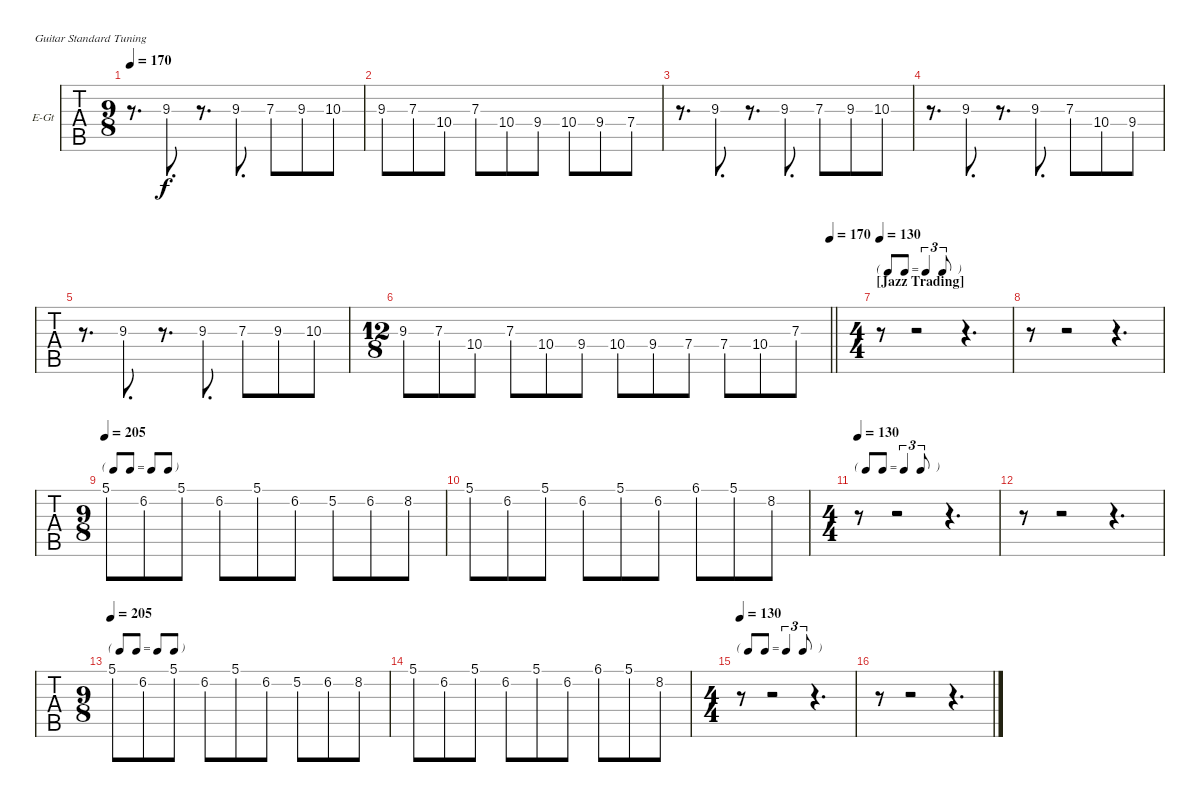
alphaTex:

\bracketExtendMode nobrackets
\firstSystemTrackNameOrientation horizontal
\otherSystemsTrackNameOrientation horizontal
\track ("Stimme 1" "E-Gt") {instrument distortionguitar}
\staff {tabs}
\tuning (E4 B3 G3 D3 A2 E2)
\ts (9 8)
\tempo 170
\clef g2
\ks c
r.8{d dy f} 9.3.8{d} r.8{d} 9.3.8{d} 7.3.8 9.3.8 10.3.8 |
9.3.8 7.3.8 10.4.8 7.3.8 10.4.8 9.4.8 10.4.8 9.4.8 7.4.8 |
r.8{d} 9.3.8{d} r.8{d} 9.3.8{d} 7.3.8 9.3.8 10.3.8 |
r.8{d} 9.3.8{d} r.8{d} 9.3.8{d} 7.3.8 10.4.8 9.4.8 |
r.8{d} 9.3.8{d} r.8{d} 9.3.8{d} 7.3.8 9.3.8 10.3.8 |
\ts (12 8)
\beaming (8 3 3 3 3)
\tempo (170 1)
\barLineRight lightlight
9.3.8 7.3.8 10.4.8 7.3.8 10.4.8 9.4.8 10.4.8 9.4.8 7.4.8 7.4.8 10.4.8 7.3.8 |
\ts (4 4)
\beaming (8 2 2 2 2)
\tf triplet8th
\section ("" "[Jazz Trading]")
\tempo 130
r.8 r.2 r.4{d} |
r.8 r.2 r.4{d} |
\ts (9 8)
\beaming (8 3 3 3)
\tf none
\tempo 205
5.1.8 6.2.8 5.1.8 6.2.8 5.1.8 6.2.8 5.2.8 6.2.8 8.2.8 |
5.1.8 6.2.8 5.1.8 6.2.8 5.1.8 6.2.8 6.1.8 5.1.8 8.2.8 |
\ts (4 4)
\beaming (8 2 2 2 2)
\tf triplet8th
\tempo 130
r.8 r.2 r.4{d} |
r.8 r.2 r.4{d} |
\ts (9 8)
\beaming (8 3 3 3)
\tf none
\tempo 205
5.1.8 6.2.8 5.1.8 6.2.8 5.1.8 6.2.8 5.2.8 6.2.8 8.2.8 |
5.1.8 6.2.8 5.1.8 6.2.8 5.1.8 6.2.8 6.1.8 5.1.8 8.2.8 |
\ts (4 4)
\beaming (8 2 2 2 2)
\tf triplet8th
\tempo 130
r.8 r.2 r.4{d} |
r.8 r.2 r.4{d}
